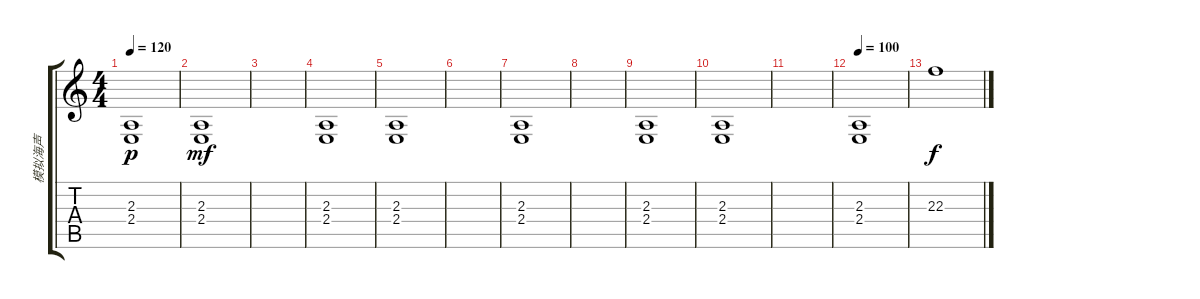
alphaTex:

\track ("模拟海声" "模拟海声") {instrument seashore}
\staff {score tabs}
\tuning (E4 B3 G3 D3 A2 E2) {hide}
\ts (4 4)
\tempo 120
\clef g2
\ks c
(2.3 2.4).1{dy p} |
(2.3 2.4).1{dy mf} |
|
(2.3 2.4).1 |
(2.3 2.4).1 |
|
(2.3 2.4).1 |
|
(2.3 2.4).1 |
(2.3 2.4).1 |
|
\tempo 100
(2.3 2.4).1 |
22.3.1{dy f}
